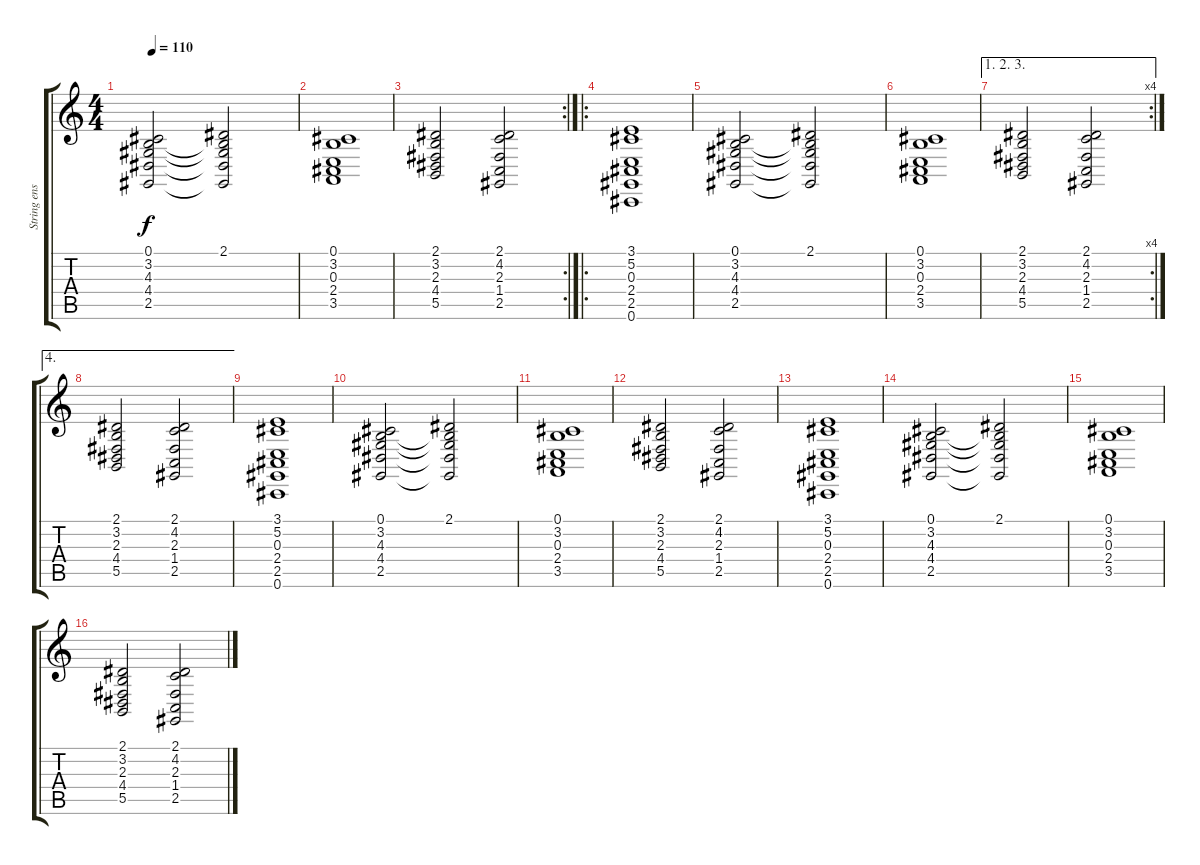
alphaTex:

\track ("String ensamble" "String ens") {instrument stringensemble2}
\staff {score tabs}
\tuning (Db4 Ab3 E3 B2 Gb2 Db2) {hide}
\ts (4 4)
\tempo 110
\clef g2
\ks c
(0.1 3.2 4.3 4.4 2.5).2{dy f} (2.1 3.2{t} 4.3{t} 4.4{t} 2.5{t}).2 |
(0.1 3.2 0.3 2.4 3.5).1 |
\rc 2
(2.1 3.2 2.3 4.4 5.5).2 (2.1 4.2 2.3 1.4 2.5).2 |
\ro
(3.1 5.2 0.3 2.4 2.5 0.6).1 |
(0.1 3.2 4.3 4.4 2.5).2 (2.1 3.2{t} 4.3{t} 4.4{t} 2.5{t}).2 |
(0.1 3.2 0.3 2.4 3.5).1 |
\ae (1 2 3)
\rc 4
(2.1 3.2 2.3 4.4 5.5).2 (2.1 4.2 2.3 1.4 2.5).2 |
\ae 4
(2.1 3.2 2.3 4.4 5.5).2 (2.1 4.2 2.3 1.4 2.5).2 |
(3.1 5.2 0.3 2.4 2.5 0.6).1 |
(0.1 3.2 4.3 4.4 2.5).2 (2.1 3.2{t} 4.3{t} 4.4{t} 2.5{t}).2 |
(0.1 3.2 0.3 2.4 3.5).1 |
(2.1 3.2 2.3 4.4 5.5).2 (2.1 4.2 2.3 1.4 2.5).2 |
(3.1 5.2 0.3 2.4 2.5 0.6).1 |
(0.1 3.2 4.3 4.4 2.5).2 (2.1 3.2{t} 4.3{t} 4.4{t} 2.5{t}).2 |
(0.1 3.2 0.3 2.4 3.5).1 |
(2.1 3.2 2.3 4.4 5.5).2 (2.1 4.2 2.3 1.4 2.5).2
